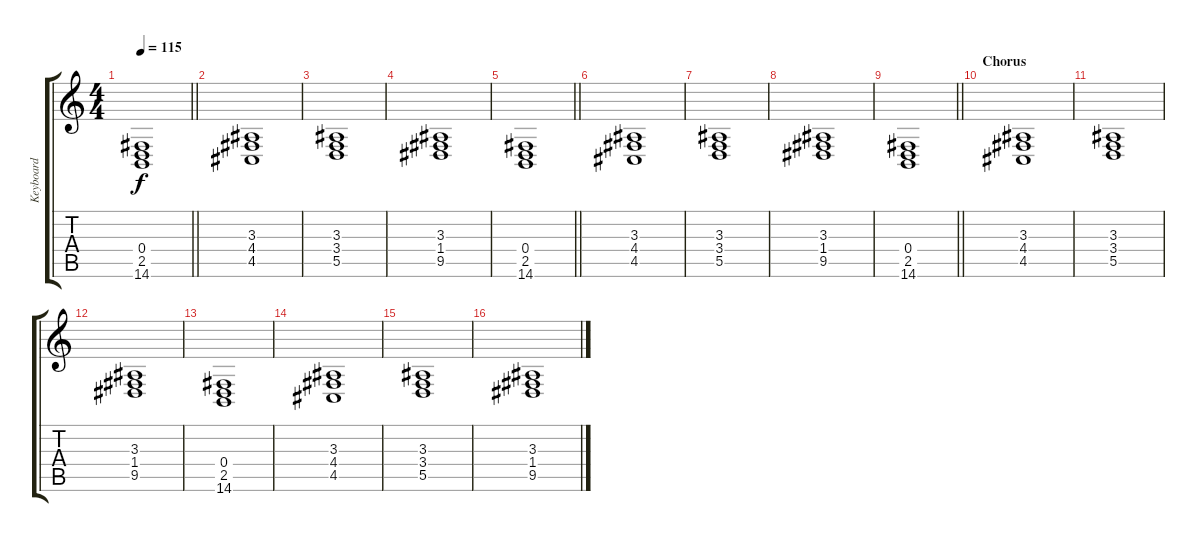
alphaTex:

\track ("Keyboard" "Keyboard") {instrument brightacousticpiano}
\staff {score tabs}
\tuning (E4 B3 G3 D3 A2 E2) {hide}
\ts (4 4)
\tempo 115
\clef g2
\barLineRight lightlight
\ks c
(0.4 2.5 14.6).1{dy f} |
(3.3 4.4 4.5).1 |
(3.3 3.4 5.5).1 |
(3.3 1.4 9.5).1 |
\barLineRight lightlight
(0.4 2.5 14.6).1 |
(3.3 4.4 4.5).1 |
(3.3 3.4 5.5).1 |
(3.3 1.4 9.5).1 |
\barLineRight lightlight
(0.4 2.5 14.6).1 |
\section ("" "Chorus")
(3.3 4.4 4.5).1 |
(3.3 3.4 5.5).1 |
(3.3 1.4 9.5).1 |
(0.4 2.5 14.6).1 |
(3.3 4.4 4.5).1 |
(3.3 3.4 5.5).1 |
(3.3 1.4 9.5).1
